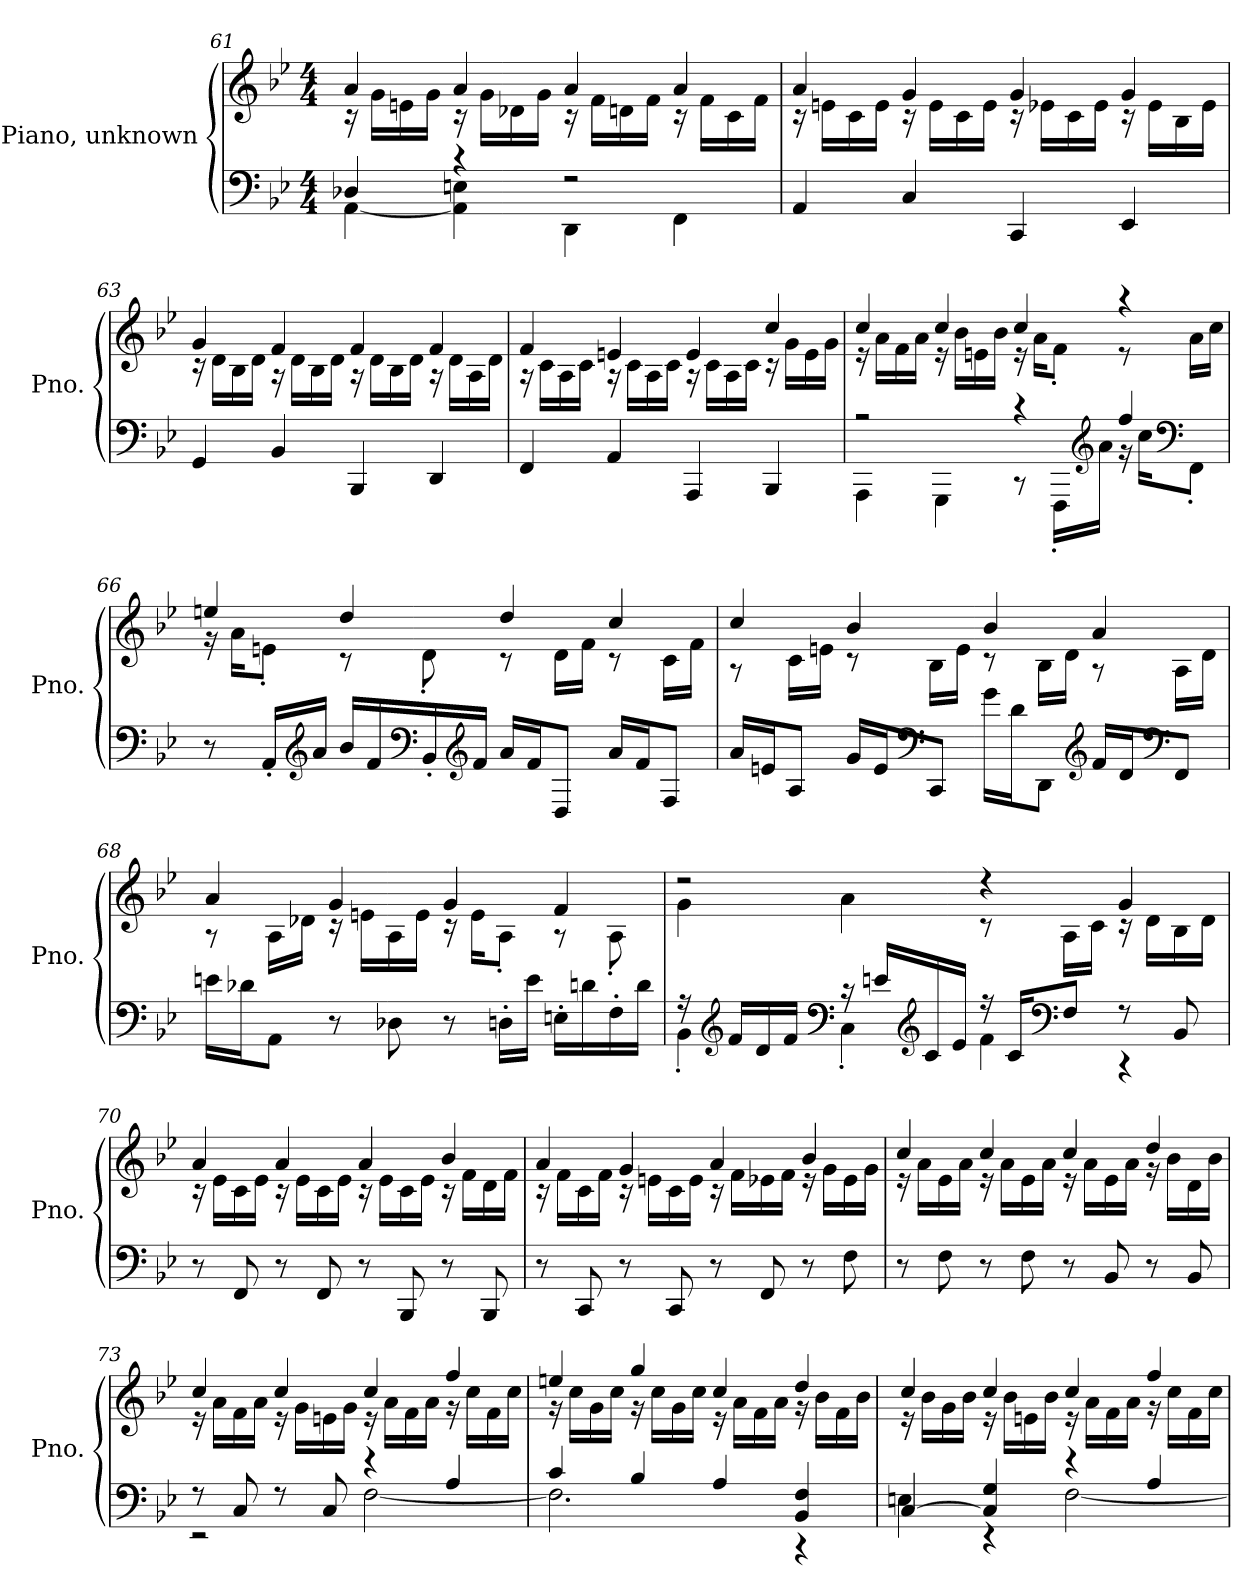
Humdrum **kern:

**kern	**kern
*part1	*part1
*staff2	*staff1
*I"Piano, unknown	*
*I'Pno.	*
!!LO:LB:g=z
*clefF4	*clefG2
*k[b-e-]	*k[b-e-]
*M4/4	*M4/4
=61	=61
*^	*^
4D-X/	[4AA\	4a/	16r
.	.	.	16g\LL
.	.	.	16en\
.	.	.	16g\JJ
4r	4AA\] 4En\	4a/	16r
.	.	.	16g\LL
.	.	.	16d-X\
.	.	.	16g\JJ
2r	4DD\	4a/	16r
.	.	.	16f\LL
.	.	.	16dn\
.	.	.	16f\JJ
.	4FF\	4a/	16r
.	.	.	16f\LL
.	.	.	16c\
.	.	.	16f\JJ
*v	*v	*	*
=62	=62	=62
4AA/	4a/	16r
.	.	16en\LL
.	.	16c\
.	.	16e\JJ
4C/	4g/	16r
.	.	16e\LL
.	.	16c\
.	.	16e\JJ
4CC/	4g/	16r
.	.	16e-X\LL
.	.	16c\
.	.	16e-\JJ
4EE-/	4g/	16r
.	.	16e-\LL
.	.	16B-\
.	.	16e-\JJ
!!LO:LB:g=z	!!
=63	=63	=63
4GG/	4g/	16r
.	.	16d\LL
.	.	16B-\
.	.	16d\JJ
4BB-/	4f/	16r
.	.	16d\LL
.	.	16B-\
.	.	16d\JJ
4BBB-/	4f/	16r
.	.	16d\LL
.	.	16B-\
.	.	16d\JJ
4DD/	4f/	16r
.	.	16d\LL
.	.	16A\
.	.	16d\JJ
=64	=64	=64
4FF/	4f/	16r
.	.	16c\LL
.	.	16A\
.	.	16c\JJ
4AA/	4en/	16r
.	.	16c\LL
.	.	16A\
.	.	16c\JJ
4AAA/	4e/	16r
.	.	16c\LL
.	.	16A\
.	.	16c\JJ
4BBB-/	4cc/	16r
.	.	16g\LL
.	.	16e\
.	.	16g\JJ
!!LO:LB:g=z	!!
=65	=65	=65
*^	*	*
2r	4AAA\	4cc/	16r
.	.	.	16a\LL
.	.	.	16f\
.	.	.	16a\JJ
.	4GGG\	4cc/	16r
.	.	.	16b-\LL
.	.	.	16en\
.	.	.	16b-\JJ
4r	8r	4cc/	16r
.	.	.	16a\KL
.	16FFF'\LL	.	8f'\J
*clefG2	*	*	*
.	16a\JJ	.	.
4ff/	16r	4r	8r
.	16cc\KL	.	.
*clefF4	*	*	*
.	8FF'\J	.	16a\LL
.	.	.	16cc\JJ
*v	*v	*	*
=66	=66	=66
8r	4een/	16r
.	.	16a\KL
16AA'/LL	.	8en'\J
*clefG2	*	*
16a/JJ	.	.
16b-/LL	4dd/	8r
16f/	.	.
*clefF4	*	*
16BB-'/	.	8d'\
*clefG2	*	*
16f/JJ	.	.
16a/LL	4dd/	8r
16f/J	.	.
8D/J	.	16d\LL
.	.	16f\JJ
16a/LL	4cc/	8r
16f/J	.	.
8F/J	.	16c\LL
.	.	16f\JJ
!!LO:PB:g=z	!!
=67	=67	=67
16a/LL	4cc/	8r
16en/J	.	.
8A/J	.	16c\LL
.	.	16en\JJ
16g/LL	4b-/	8r
16e/J	.	.
*clefF4	*	*
8CC/J	.	16B-\LL
.	.	16e\JJ
16g\LL	4b-/	8r
16d\J	.	.
8DD\J	.	16B-\LL
.	.	16d\JJ
*clefG2	*	*
16f/LL	4a/	8r
16d/J	.	.
*clefF4	*	*
8FF/J	.	16A\LL
.	.	16d\JJ
=68	=68	=68
16en\LL	4a/	8r
16d-X\J	.	.
8AA\J	.	16A\LL
.	.	16d-X\JJ
8r	4g/	16r
.	.	16en\LL
8D-X\	.	16A\
.	.	16e\JJ
8r	4g/	16r
.	.	16e\KL
16Dn'\LL	.	8A'\J
16e\JJ	.	.
16En'\LL	4f/	8r
16dn\	.	.
16F'\	.	8A'\
16d\JJ	.	.
!!LO:LB:g=z	!!
=69	=69	=69
*^	*	*
16r	4BB-'\	2r	4g\
*clefG2	*	*	*
16f/LL	.	.	.
16d/	.	.	.
16f/JJ	.	.	.
*clefF4	*	*	*
16r	4C'\	.	4a\
16en/LL	.	.	.
*clefG2	*	*	*
16c/	.	.	.
16e/JJ	.	.	.
16r	4f\	4r	8r
16c/KL	.	.	.
*clefF4	*	*	*
8F/J	.	.	16A\LL
.	.	.	16c\JJ
8r	4r	4g/	16r
.	.	.	16d\LL
8BB-/	.	.	16B-\
.	.	.	16d\JJ
*v	*v	*	*
=70	=70	=70
8r	4a/	16r
.	.	16e-\LL
8FF/	.	16c\
.	.	16e-\JJ
8r	4a/	16r
.	.	16e-\LL
8FF/	.	16c\
.	.	16e-\JJ
8r	4a/	16r
.	.	16e-\LL
8BBB-/	.	16c\
.	.	16e-\JJ
8r	4b-/	16r
.	.	16f\LL
8BBB-/	.	16d\
.	.	16f\JJ
!!LO:LB:g=z	!!
=71	=71	=71
8r	4a/	16r
.	.	16f\LL
8CC/	.	16c\
.	.	16f\JJ
8r	4g/	16r
.	.	16en\LL
8CC/	.	16c\
.	.	16e\JJ
8r	4a/	16r
.	.	16f\LL
8FF/	.	16e-X\
.	.	16f\JJ
8r	4b-/	16r
.	.	16g\LL
8F\	.	16e-\
.	.	16g\JJ
=72	=72	=72
8r	4cc/	16r
.	.	16a\LL
8F\	.	16e-\
.	.	16a\JJ
8r	4cc/	16r
.	.	16a\LL
8F\	.	16e-\
.	.	16a\JJ
8r	4cc/	16r
.	.	16a\LL
8BB-/	.	16e-\
.	.	16a\JJ
8r	4dd/	16r
.	.	16b-\LL
8BB-/	.	16d\
.	.	16b-\JJ
!!LO:LB:g=z	!!
=73	=73	=73
*^	*	*
8r	2r	4cc/	16r
.	.	.	16a\LL
8C/	.	.	16f\
.	.	.	16a\JJ
8r	.	4cc/	16r
.	.	.	16g\LL
8C/	.	.	16en\
.	.	.	16g\JJ
4r	[2F\	4cc/	16r
.	.	.	16a\LL
.	.	.	16f\
.	.	.	16a\JJ
4A/	.	4ff/	16r
.	.	.	16cc\LL
.	.	.	16f\
.	.	.	16cc\JJ
=74	=74	=74	=74
4c/	2.F\]	4een/	16r
.	.	.	16cc\LL
.	.	.	16g\
.	.	.	16cc\JJ
4B-/	.	4gg/	16r
.	.	.	16cc\LL
.	.	.	16g\
.	.	.	16cc\JJ
4A/	.	4cc/	16r
.	.	.	16a\LL
.	.	.	16f\
.	.	.	16a\JJ
4BB-/ 4F/	4r	4dd/	16r
.	.	.	16b-\LL
.	.	.	16f\
.	.	.	16b-\JJ
!!LO:LB:g=z	!!
=75	=75	=75	=75
[4C/	4En\	4cc/	16r
.	.	.	16b-\LL
.	.	.	16g\
.	.	.	16b-\JJ
4C/] 4G/	4r	4cc/	16r
.	.	.	16b-\LL
.	.	.	16en\
.	.	.	16b-\JJ
4r	[2F\	4cc/	16r
.	.	.	16a\LL
.	.	.	16f\
.	.	.	16a\JJ
4A/	.	4ff/	16r
.	.	.	16cc\LL
.	.	.	16f\
.	.	.	16cc\JJ
*v	*v	*	*
*	*v	*v
=	=
*-	*-
